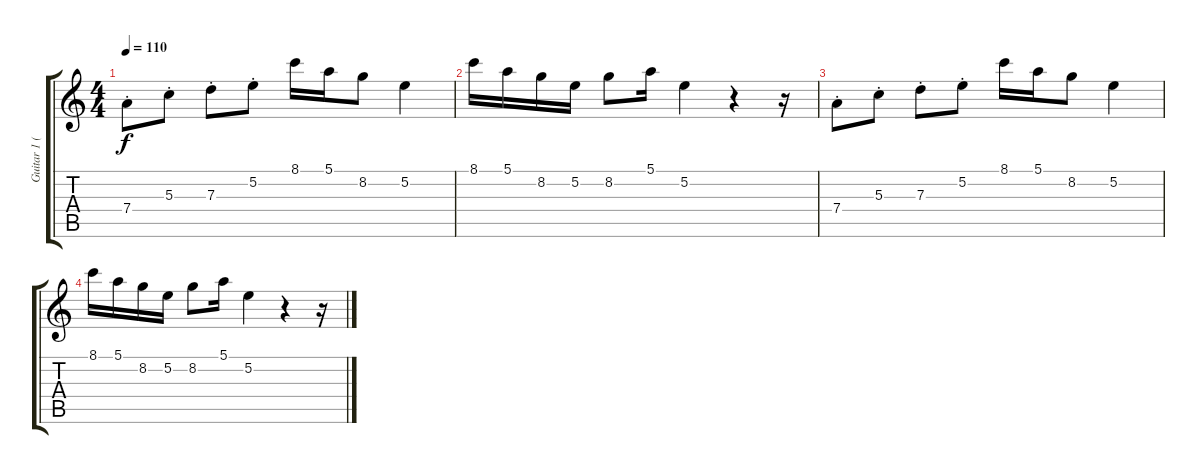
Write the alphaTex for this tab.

\track ("Guitar 1 (Saboter)" "Guitar 1 (") {instrument acousticguitarsteel}
\staff {score tabs}
\tuning (E4 B3 G3 D3 A2 E2) {hide}
\ts (4 4)
\tempo 110
\clef g2
\ks c
7.4{st}.8{dy f} 5.3{st}.8 7.3{st}.8 5.2{st}.8 8.1.16 5.1.16 8.2.8 5.2.4 |
8.1.16 5.1.16 8.2.16 5.2.16 8.2.8 5.1.16 5.2.4 r.4 r.16 |
7.4{st}.8 5.3{st}.8 7.3{st}.8 5.2{st}.8 8.1.16 5.1.16 8.2.8 5.2.4 |
8.1.16 5.1.16 8.2.16 5.2.16 8.2.8 5.1.16 5.2.4 r.4 r.16
